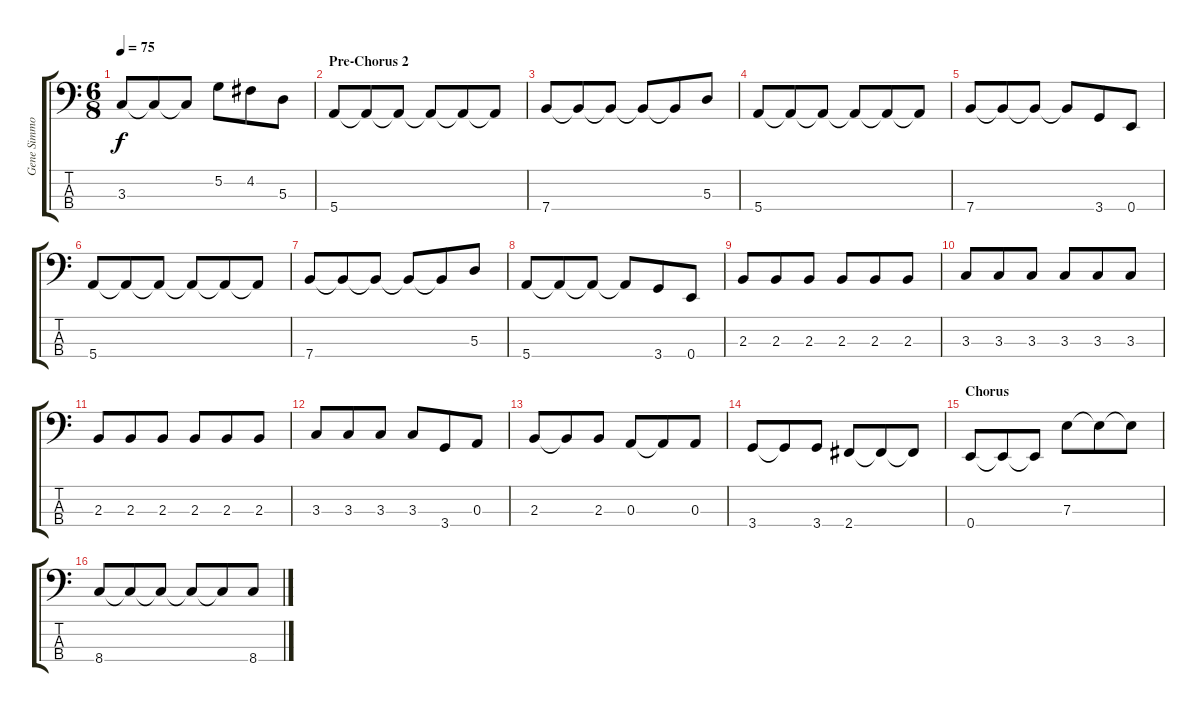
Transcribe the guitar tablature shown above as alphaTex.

\track ("Gene Simmons" "Gene Simmo") {instrument electricbassfinger}
\staff {score tabs}
\tuning (G2 D2 A1 E1) {hide}
\ts (6 8)
\tempo 75
\clef f4
\ks c
3.3.8{dy f} 3.3{t}.8 3.3{t}.8 5.2.8 4.2.8 5.3.8 |
\section ("" "Pre-Chorus 2")
5.4.8 5.4{t}.8 5.4{t}.8 5.4{t}.8 5.4{t}.8 5.4{t}.8 |
7.4.8 7.4{t}.8 7.4{t}.8 7.4{t}.8 7.4{t}.8 5.3.8 |
5.4.8 5.4{t}.8 5.4{t}.8 5.4{t}.8 5.4{t}.8 5.4{t}.8 |
7.4.8 7.4{t}.8 7.4{t}.8 7.4{t}.8 3.4.8 0.4.8 |
5.4.8 5.4{t}.8 5.4{t}.8 5.4{t}.8 5.4{t}.8 5.4{t}.8 |
7.4.8 7.4{t}.8 7.4{t}.8 7.4{t}.8 7.4{t}.8 5.3.8 |
5.4.8 5.4{t}.8 5.4{t}.8 5.4{t}.8 3.4.8 0.4.8 |
2.3.8 2.3.8 2.3.8 2.3.8 2.3.8 2.3.8 |
3.3.8 3.3.8 3.3.8 3.3.8 3.3.8 3.3.8 |
2.3.8 2.3.8 2.3.8 2.3.8 2.3.8 2.3.8 |
3.3.8 3.3.8 3.3.8 3.3.8 3.4.8 0.3.8 |
2.3.8 2.3{t}.8 2.3.8 0.3.8 0.3{t}.8 0.3.8 |
3.4.8 3.4{t}.8 3.4.8 2.4.8 2.4{t}.8 2.4{t}.8 |
\section ("" "Chorus")
0.4.8 0.4{t}.8 0.4{t}.8 7.3.8 7.3{t}.8 7.3{t}.8 |
8.4.8 8.4{t}.8 8.4{t}.8 8.4{t}.8 8.4{t}.8 8.4{ss}.8
